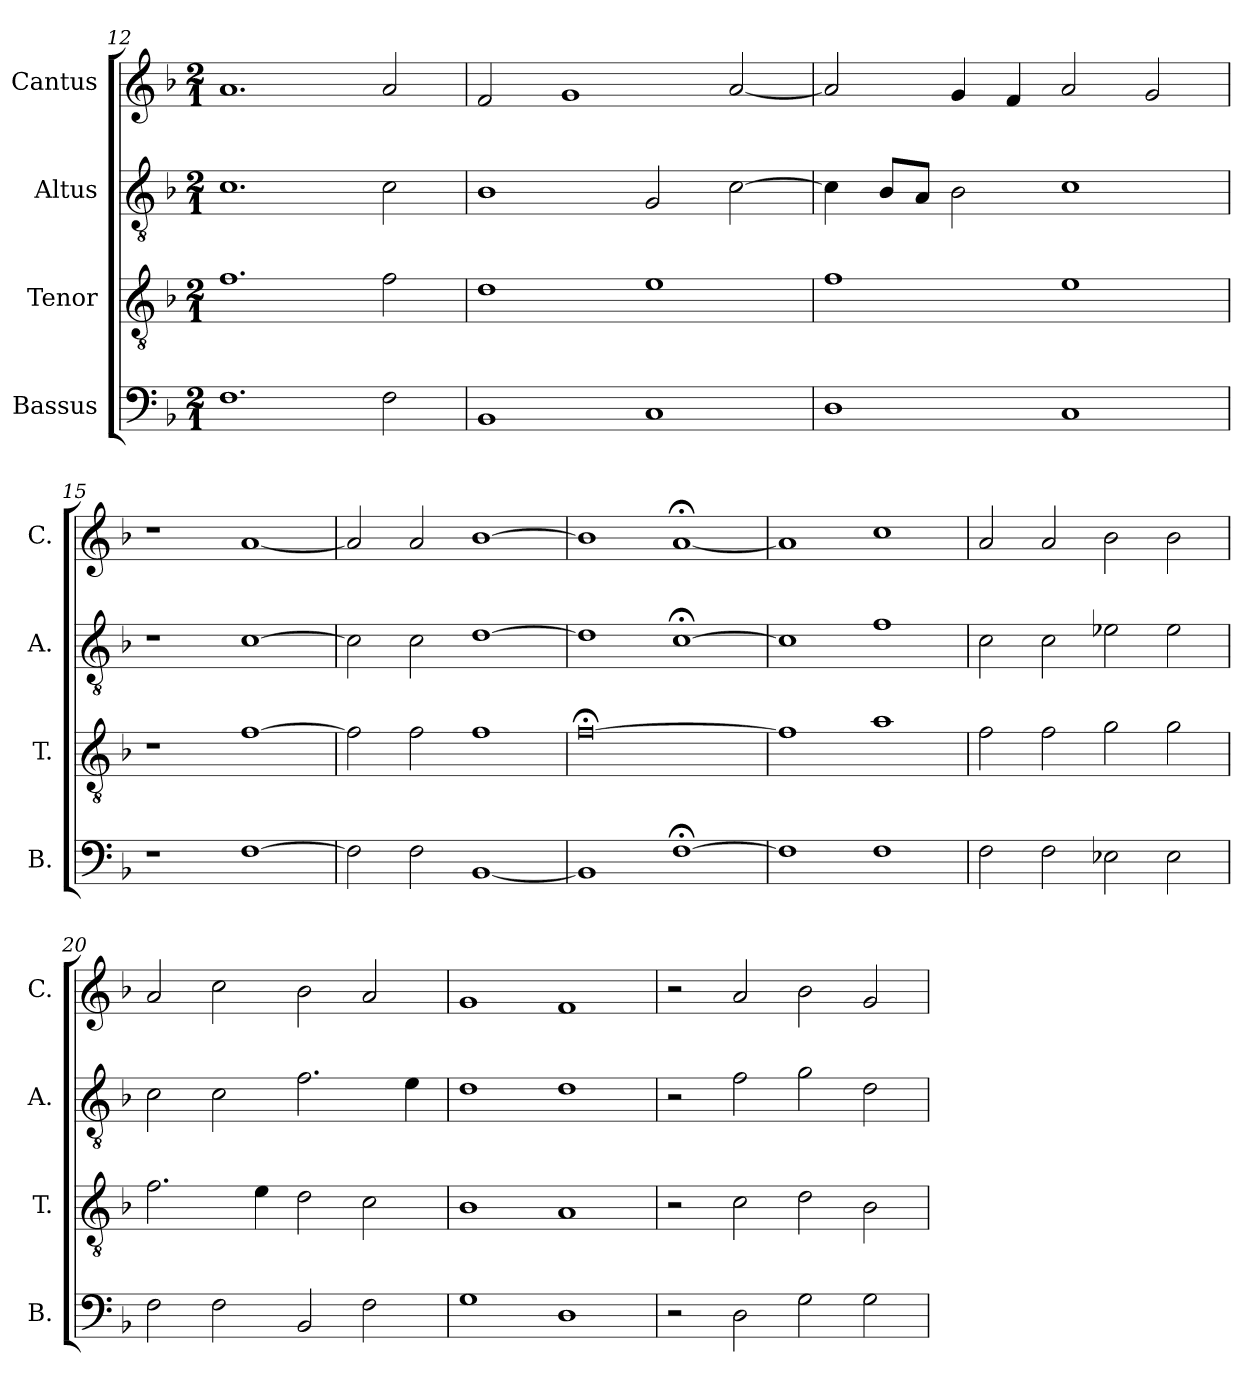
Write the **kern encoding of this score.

**kern	**kern	**kern	**kern
*part4	*part3	*part2	*part1
*staff4	*staff3	*staff2	*staff1
*I"Bassus	*I"Tenor	*I"Altus	*I"Cantus
*I'B.	*I'T.	*I'A.	*I'C.
*clefF4	*clefGv2	*clefGv2	*clefG2
*k[b-]	*k[b-]	*k[b-]	*k[b-]
*M2/1	*M2/1	*M2/1	*M2/1
=12	=12	=12	=12
1.F	1.f	1.c	1.a
2F\	2f\	2c\	2a/
=13	=13	=13	=13
1BB-	1d	1B-	2f/
.	.	.	1g
1C	1e	2G/	.
.	.	[2c\	[2a/
=14	=14	=14	=14
1D	1f	4c\]	2a/]
.	.	8B-/L	.
.	.	8A/J	.
.	.	2B-\	4g/
.	.	.	4f/
1C	1e	1c	2a/
.	.	.	2g/
=15	=15	=15	=15
1r	1r	1r	1r
[1F	[1f	[1c	[1a
!!LO:LB:g=z
=16	=16	=16	=16
2F\]	2f\]	2c\]	2a/]
2F\	2f\	2c\	2a/
[1BB-	1f	[1d	[1b-
=17	=17	=17	=17
1BB-]	[0f;<	1d]	1b-]
[1F;<	.	[1c;<	[1a;<
=18	=18	=18	=18
1F]	1f]	1c]	1a]
1F	1a	1f	1cc
=19	=19	=19	=19
2F\	2f\	2c\	2a/
2F\	2f\	2c\	2a/
2E-X\	2g\	2e-X\	2b-\
2E-\	2g\	2e-\	2b-\
=20	=20	=20	=20
2F\	2.f\	2c\	2a/
2F\	.	2c\	2cc\
.	4e\	.	.
2BB-/	2d\	2.f\	2b-\
2F\	2c\	.	2a/
.	.	4e\	.
=21	=21	=21	=21
1G	1B-	1d	1g
1D	1A	1d	1f
=22	=22	=22	=22
2r	2r	2r	2r
2D\	2c\	2f\	2a/
2G\	2d\	2g\	2b-\
2G\	2B-\	2d\	2g/
=	=	=	=
*-	*-	*-	*-
